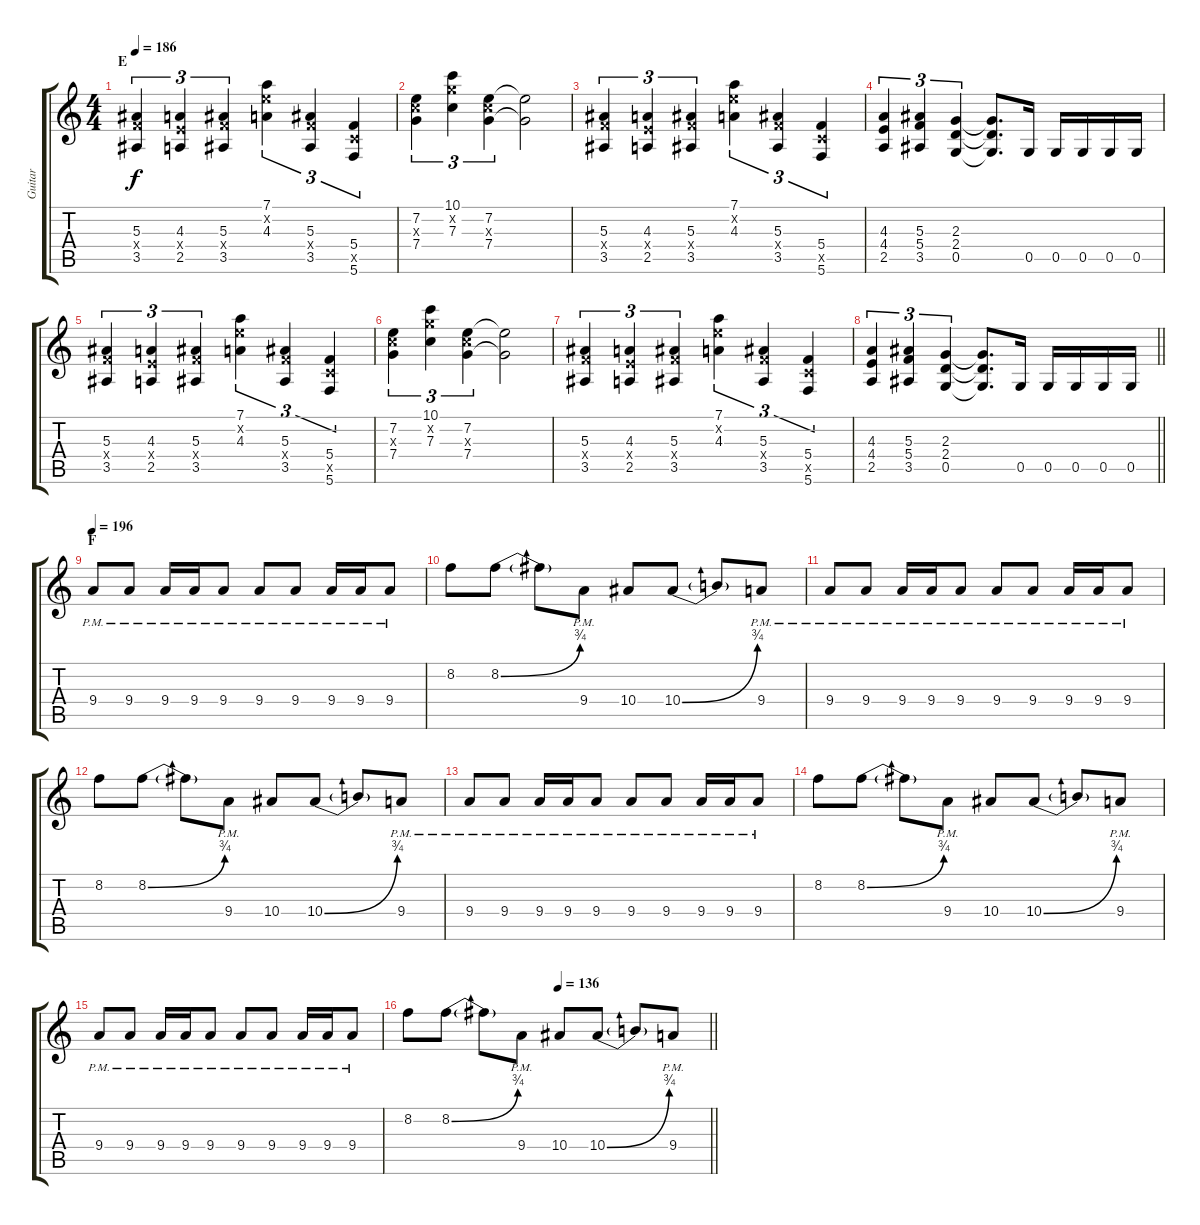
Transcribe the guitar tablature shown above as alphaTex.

\track ("Guitar" "Guitar") {instrument distortionguitar}
\staff {score tabs}
\tuning (D4 A3 F3 C3 G2 C2) {hide}
\ts (4 4)
\section ("" "E")
\tempo 186
\clef g2
\ks c
(5.3 5.4{x} 3.5).4{tu (3 2) dy f} (4.3 4.4{x} 2.5).4{tu (3 2)} (5.3 5.4{x} 3.5).4{tu (3 2)} (7.1 7.2{x} 4.3).4{tu (3 2)} (5.3 5.4{x} 3.5).4{tu (3 2)} (5.4 5.5{x} 5.6).4{tu (3 2)} |
(7.2 7.3{x} 7.4).4{tu (3 2)} (10.1 10.2{x} 7.3).4{tu (3 2)} (7.2 7.3{x} 7.4).4{tu (3 2)} (7.2{t} 7.4{t}).2 |
(5.3 5.4{x} 3.5).4{tu (3 2)} (4.3 4.4{x} 2.5).4{tu (3 2)} (5.3 5.4{x} 3.5).4{tu (3 2)} (7.1 7.2{x} 4.3).4{tu (3 2)} (5.3 5.4{x} 3.5).4{tu (3 2)} (5.4 5.5{x} 5.6).4{tu (3 2)} |
(4.3 4.4 2.5).4{tu (3 2)} (5.3 5.4 3.5).4{tu (3 2)} (2.3 2.4 0.5).4{tu (3 2)} (2.3{t} 2.4{t} 0.5{t}).8{d} 0.5.16 0.5.16 0.5.16 0.5.16 0.5.16 |
(5.3 5.4{x} 3.5).4{tu (3 2)} (4.3 4.4{x} 2.5).4{tu (3 2)} (5.3 5.4{x} 3.5).4{tu (3 2)} (7.1 7.2{x} 4.3).4{tu (3 2)} (5.3 5.4{x} 3.5).4{tu (3 2)} (5.4 5.5{x} 5.6).4{tu (3 2)} |
(7.2 7.3{x} 7.4).4{tu (3 2)} (10.1 10.2{x} 7.3).4{tu (3 2)} (7.2 7.3{x} 7.4).4{tu (3 2)} (7.2{t} 7.4{t}).2 |
(5.3 5.4{x} 3.5).4{tu (3 2)} (4.3 4.4{x} 2.5).4{tu (3 2)} (5.3 5.4{x} 3.5).4{tu (3 2)} (7.1 7.2{x} 4.3).4{tu (3 2)} (5.3 5.4{x} 3.5).4{tu (3 2)} (5.4 5.5{x} 5.6).4{tu (3 2)} |
\barLineRight lightlight
(4.3 4.4 2.5).4{tu (3 2)} (5.3 5.4 3.5).4{tu (3 2)} (2.3 2.4 0.5).4{tu (3 2)} (2.3{t} 2.4{t} 0.5{t}).8{d} 0.5.16 0.5.16 0.5.16 0.5.16 0.5.16 |
\section ("" "F")
\tempo 196
9.4{pm}.8 9.4{pm}.8 9.4{pm}.16 9.4{pm}.16 9.4{pm}.8 9.4{pm}.8 9.4{pm}.8 9.4{pm}.16 9.4{pm}.16 9.4{pm}.8 |
8.2.8 8.2{be (bend 0 0 60 3)}.8 8.2{t}.8 9.4{pm}.8 10.4.8 10.4{be (bend 0 0 60 3)}.8 10.4{t}.8 9.4{pm}.8 |
9.4{pm}.8 9.4{pm}.8 9.4{pm}.16 9.4{pm}.16 9.4{pm}.8 9.4{pm}.8 9.4{pm}.8 9.4{pm}.16 9.4{pm}.16 9.4{pm}.8 |
8.2.8 8.2{be (bend 0 0 60 3)}.8 8.2{t}.8 9.4{pm}.8 10.4.8 10.4{be (bend 0 0 60 3)}.8 10.4{t}.8 9.4{pm}.8 |
9.4{pm}.8 9.4{pm}.8 9.4{pm}.16 9.4{pm}.16 9.4{pm}.8 9.4{pm}.8 9.4{pm}.8 9.4{pm}.16 9.4{pm}.16 9.4{pm}.8 |
8.2.8 8.2{be (bend 0 0 60 3)}.8 8.2{t}.8 9.4{pm}.8 10.4.8 10.4{be (bend 0 0 60 3)}.8 10.4{t}.8 9.4{pm}.8 |
9.4{pm}.8 9.4{pm}.8 9.4{pm}.16 9.4{pm}.16 9.4{pm}.8 9.4{pm}.8 9.4{pm}.8 9.4{pm}.16 9.4{pm}.16 9.4{pm}.8 |
\tempo (136 0.5)
\barLineRight lightlight
8.2.8 8.2{be (bend 0 0 60 3)}.8 8.2{t}.8 9.4{pm}.8 10.4.8 10.4{be (bend 0 0 60 3)}.8 10.4{t}.8 9.4{pm}.8
